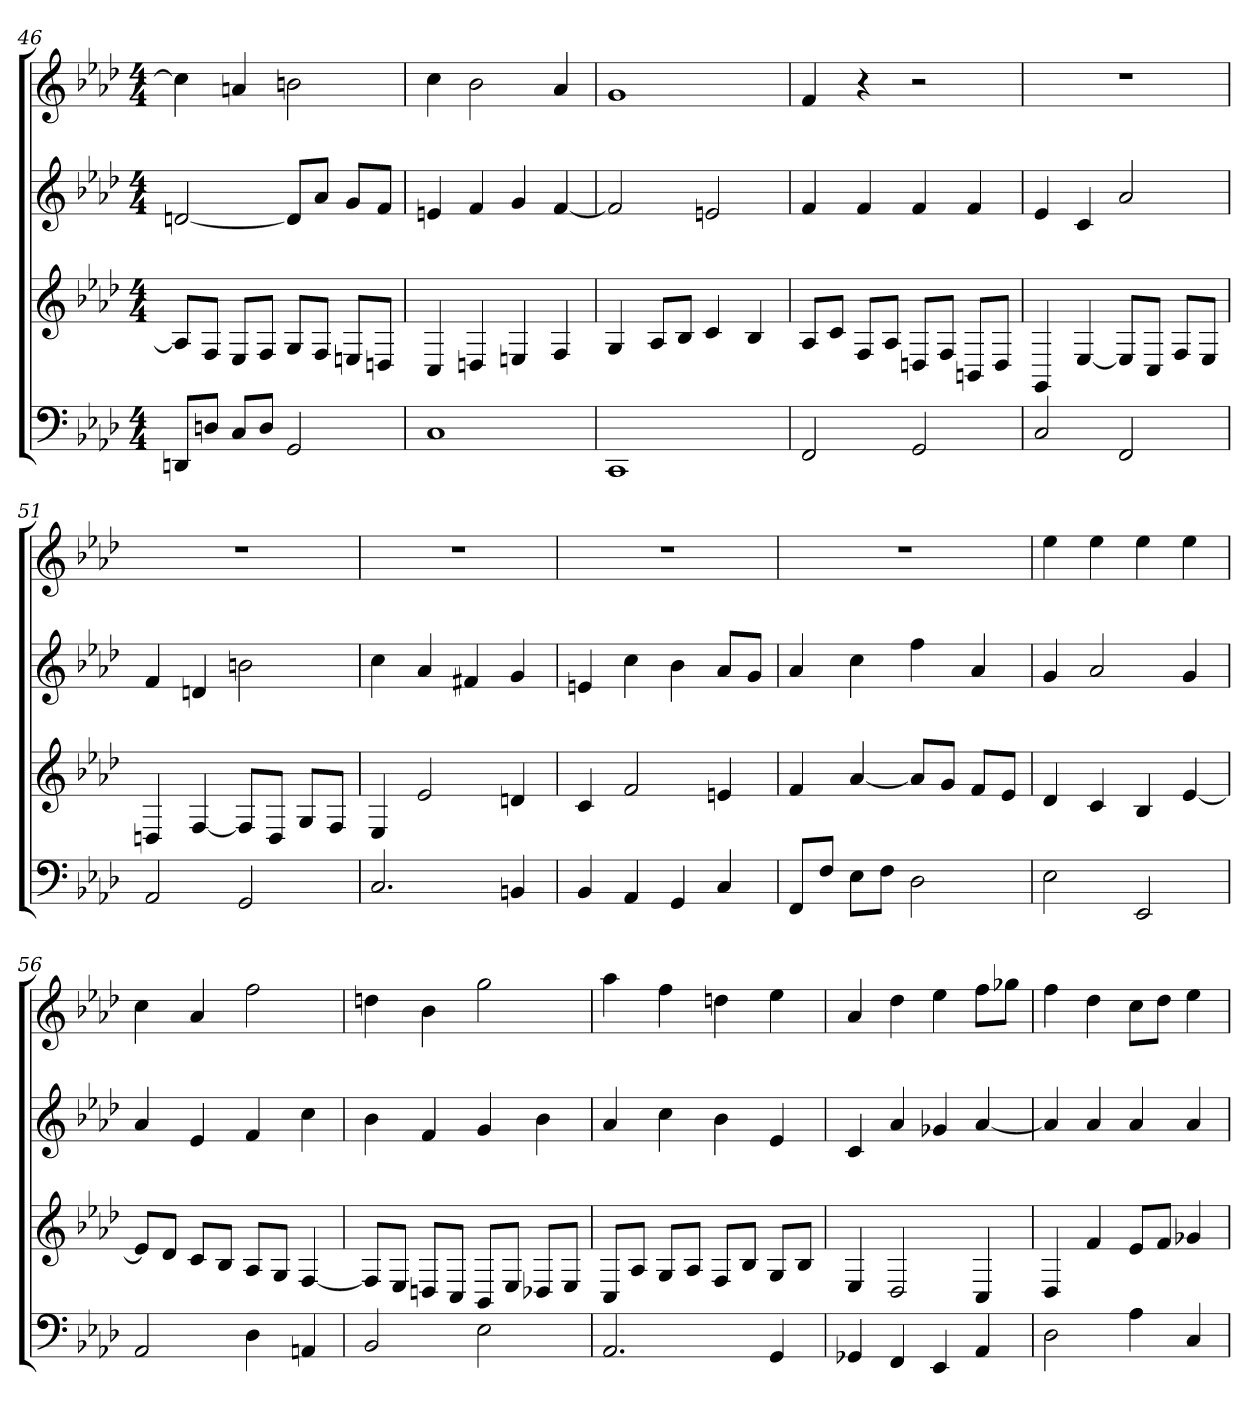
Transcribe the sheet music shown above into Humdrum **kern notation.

**kern	**kern	**kern	**kern
*part4	*part3	*part2	*part1
*staff4	*staff3	*staff2	*staff1
*k[b-e-a-d-]	*k[b-e-a-d-]	*k[b-e-a-d-]	*k[b-e-a-d-]
*M4/4	*M4/4	*M4/4	*M4/4
=46	=46	=46	=46
8DDnL	8A-L]	[2dn	4cc]
8DnJ	8FJ	.	.
8CL	8E-L	.	4an
8DJ	8FJ	.	.
2GG	8GL	8dL]	2bn
.	8FJ	8a-J	.
.	8EnL	8gL	.
.	8DnJ	8fJ	.
=47	=47	=47	=47
1C	4C	4en	4cc
.	4Dn	4f	2b-
.	4En	4g	.
.	4F	[4f	4a-
=48	=48	=48	=48
1CC	4G	2f]	1g
.	8A-L	.	.
.	8B-J	.	.
.	4c	2en	.
.	4B-	.	.
=49	=49	=49	=49
2FF	8A-L	4f	4f
.	8cJ	.	.
.	8FL	4f	4r
.	8A-J	.	.
2GG	8DnL	4f	2r
.	8FJ	.	.
.	8BBnL	4f	.
.	8DJ	.	.
=50	=50	=50	=50
2C	4GG	4e-	1r
.	[4E-	4c	.
2FF	8E-L]	2a-	.
.	8CJ	.	.
.	8FL	.	.
.	8E-J	.	.
=51	=51	=51	=51
2AA-	4Dn	4f	1r
.	[4F	4dn	.
2GG	8FL]	2bn	.
.	8DJ	.	.
.	8GL	.	.
.	8FJ	.	.
=52	=52	=52	=52
2.C	4E-	4cc	1r
.	2e-	4a-	.
.	.	4f#X	.
4BBn	4dn	4g	.
=53	=53	=53	=53
4BB-	4c	4en	1r
4AA-	2f	4cc	.
4GG	.	4b-	.
4C	4en	8a-L	.
.	.	8gJ	.
=54	=54	=54	=54
8FFL	4f	4a-	1r
8FJ	.	.	.
8E-L	[4a-	4cc	.
8FJ	.	.	.
2D-	8a-L]	4ff	.
.	8gJ	.	.
.	8fL	4a-	.
.	8e-J	.	.
=55	=55	=55	=55
2E-	4d-	4g	4ee-
.	4c	2a-	4ee-
2EE-	4B-	.	4ee-
.	[4e-	4g	4ee-
=56	=56	=56	=56
2AA-	8e-L]	4a-	4cc
.	8d-J	.	.
.	8cL	4e-	4a-
.	8B-J	.	.
4D-	8A-L	4f	2ff
.	8GJ	.	.
4AAn	[4F	4cc	.
=57	=57	=57	=57
2BB-	8FL]	4b-	4ddn
.	8E-J	.	.
.	8DnL	4f	4b-
.	8CJ	.	.
2E-	8BB-L	4g	2gg
.	8E-J	.	.
.	8D-XL	4b-	.
.	8E-J	.	.
=58	=58	=58	=58
2.AA-	8CL	4a-	4aa-
.	8A-J	.	.
.	8GL	4cc	4ff
.	8A-J	.	.
.	8FL	4b-	4ddn
.	8B-J	.	.
4GG	8GL	4e-	4ee-
.	8B-J	.	.
=59	=59	=59	=59
4GG-X	4E-	4c	4a-
4FF	2D-	4a-	4dd-
4EE-	.	4g-X	4ee-
4AA-	4C	[4a-	8ffL
.	.	.	8gg-XJ
=60	=60	=60	=60
2D-	4D-	4a-]	4ff
.	4f	4a-	4dd-
4A-	8e-L	4a-	8ccL
.	8fJ	.	8dd-J
4C	4g-X	4a-	4ee-
=	=	=	=
*-	*-	*-	*-
